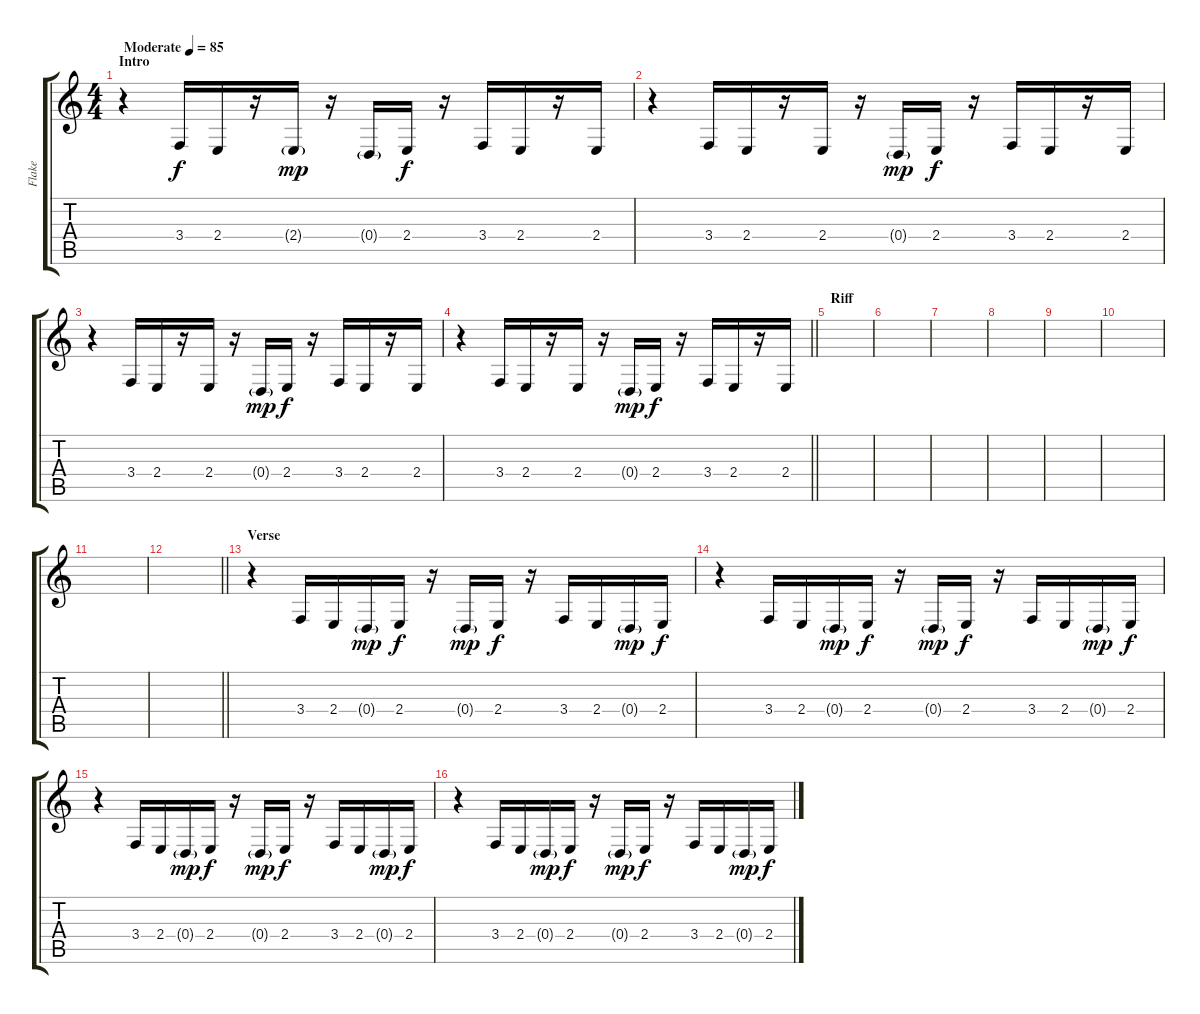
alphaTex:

\track ("Flake" "Flake") {instrument fx1rain}
\staff {score tabs}
\tuning (E4 B3 G3 D3 A2 E2) {hide}
\ts (4 4)
\section ("" "Intro")
\tempo (85 "Moderate")
\clef g2
\ks c
r.4{dy f balance 8 instrument fx1rain} 3.4.16 2.4.16 r.16 2.4{g}.16{dy mp} r.16 0.4{g}.16 2.4.16{dy f} r.16 3.4.16 2.4.16 r.16 2.4.16 |
r.4 3.4.16 2.4.16 r.16 2.4.16 r.16 0.4{g}.16{dy mp} 2.4.16{dy f} r.16 3.4.16 2.4.16 r.16 2.4.16 |
r.4 3.4.16 2.4.16 r.16 2.4.16 r.16 0.4{g}.16{dy mp} 2.4.16{dy f} r.16 3.4.16 2.4.16 r.16 2.4.16 |
\barLineRight lightlight
r.4 3.4.16 2.4.16 r.16 2.4.16 r.16 0.4{g}.16{dy mp} 2.4.16{dy f} r.16 3.4.16 2.4.16 r.16 2.4.16 |
\section ("" "Riff")
|
|
|
|
|
|
|
\barLineRight lightlight
|
\section ("" "Verse")
r.4 3.4.16 2.4.16 0.4{g}.16{dy mp} 2.4.16{dy f} r.16 0.4{g}.16{dy mp} 2.4.16{dy f} r.16 3.4.16 2.4.16 0.4{g}.16{dy mp} 2.4.16{dy f} |
r.4 3.4.16 2.4.16 0.4{g}.16{dy mp} 2.4.16{dy f} r.16 0.4{g}.16{dy mp} 2.4.16{dy f} r.16 3.4.16 2.4.16 0.4{g}.16{dy mp} 2.4.16{dy f} |
r.4 3.4.16 2.4.16 0.4{g}.16{dy mp} 2.4.16{dy f} r.16 0.4{g}.16{dy mp} 2.4.16{dy f} r.16 3.4.16 2.4.16 0.4{g}.16{dy mp} 2.4.16{dy f} |
r.4 3.4.16 2.4.16 0.4{g}.16{dy mp} 2.4.16{dy f} r.16 0.4{g}.16{dy mp} 2.4.16{dy f} r.16 3.4.16 2.4.16 0.4{g}.16{dy mp} 2.4.16{dy f}
